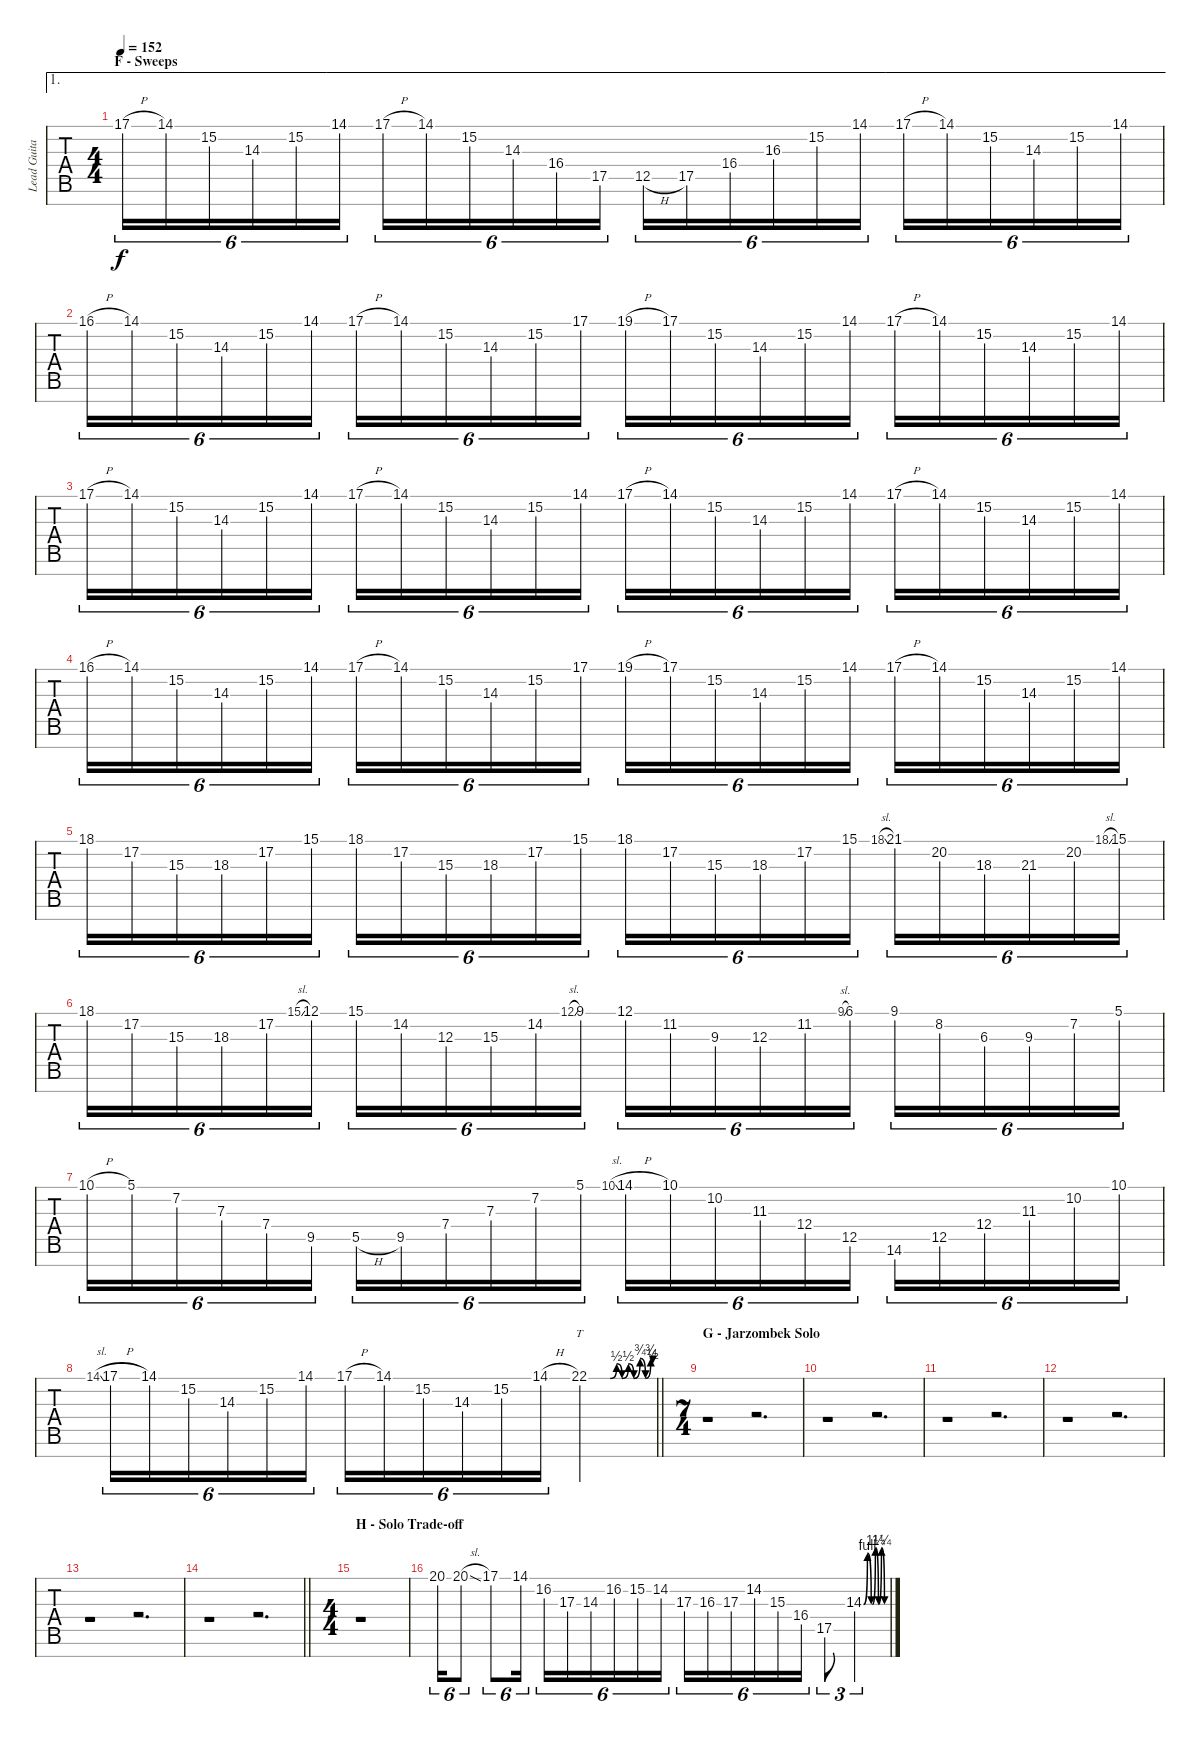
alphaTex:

\track ("Lead Guitar (Jeff Loomis)" "Lead Guita") {instrument overdrivenguitar}
\staff {tabs}
\tuning (Eb4 Bb3 Gb3 Db3 Ab2 Eb2 Bb1) {hide}
\ae 1
\ts (4 4)
\section ("" "F - Sweeps")
\tempo 152
\clef f4
\ks aminor
17.1{h}.16{tu (6 4) dy f} 14.1.16{tu (6 4)} 15.2.16{tu (6 4)} 14.3.16{tu (6 4)} 15.2.16{tu (6 4)} 14.1.16{tu (6 4)} 17.1{h}.16{tu (6 4)} 14.1.16{tu (6 4)} 15.2.16{tu (6 4)} 14.3.16{tu (6 4)} 16.4.16{tu (6 4)} 17.5.16{tu (6 4)} 12.5{h}.16{tu (6 4)} 17.5.16{tu (6 4)} 16.4.16{tu (6 4)} 16.3.16{tu (6 4)} 15.2.16{tu (6 4)} 14.1.16{tu (6 4)} 17.1{h}.16{tu (6 4)} 14.1.16{tu (6 4)} 15.2.16{tu (6 4)} 14.3.16{tu (6 4)} 15.2.16{tu (6 4)} 14.1.16{tu (6 4)} |
16.1{h}.16{tu (6 4)} 14.1.16{tu (6 4)} 15.2.16{tu (6 4)} 14.3.16{tu (6 4)} 15.2.16{tu (6 4)} 14.1.16{tu (6 4)} 17.1{h}.16{tu (6 4)} 14.1.16{tu (6 4)} 15.2.16{tu (6 4)} 14.3.16{tu (6 4)} 15.2.16{tu (6 4)} 17.1.16{tu (6 4)} 19.1{h}.16{tu (6 4)} 17.1.16{tu (6 4)} 15.2.16{tu (6 4)} 14.3.16{tu (6 4)} 15.2.16{tu (6 4)} 14.1.16{tu (6 4)} 17.1{h}.16{tu (6 4)} 14.1.16{tu (6 4)} 15.2.16{tu (6 4)} 14.3.16{tu (6 4)} 15.2.16{tu (6 4)} 14.1.16{tu (6 4)} |
17.1{h}.16{tu (6 4)} 14.1.16{tu (6 4)} 15.2.16{tu (6 4)} 14.3.16{tu (6 4)} 15.2.16{tu (6 4)} 14.1.16{tu (6 4)} 17.1{h}.16{tu (6 4)} 14.1.16{tu (6 4)} 15.2.16{tu (6 4)} 14.3.16{tu (6 4)} 15.2.16{tu (6 4)} 14.1.16{tu (6 4)} 17.1{h}.16{tu (6 4)} 14.1.16{tu (6 4)} 15.2.16{tu (6 4)} 14.3.16{tu (6 4)} 15.2.16{tu (6 4)} 14.1.16{tu (6 4)} 17.1{h}.16{tu (6 4)} 14.1.16{tu (6 4)} 15.2.16{tu (6 4)} 14.3.16{tu (6 4)} 15.2.16{tu (6 4)} 14.1.16{tu (6 4)} |
16.1{h}.16{tu (6 4)} 14.1.16{tu (6 4)} 15.2.16{tu (6 4)} 14.3.16{tu (6 4)} 15.2.16{tu (6 4)} 14.1.16{tu (6 4)} 17.1{h}.16{tu (6 4)} 14.1.16{tu (6 4)} 15.2.16{tu (6 4)} 14.3.16{tu (6 4)} 15.2.16{tu (6 4)} 17.1.16{tu (6 4)} 19.1{h}.16{tu (6 4)} 17.1.16{tu (6 4)} 15.2.16{tu (6 4)} 14.3.16{tu (6 4)} 15.2.16{tu (6 4)} 14.1.16{tu (6 4)} 17.1{h}.16{tu (6 4)} 14.1.16{tu (6 4)} 15.2.16{tu (6 4)} 14.3.16{tu (6 4)} 15.2.16{tu (6 4)} 14.1.16{tu (6 4)} |
18.1.16{tu (6 4)} 17.2.16{tu (6 4)} 15.3.16{tu (6 4)} 18.3.16{tu (6 4)} 17.2.16{tu (6 4)} 15.1.16{tu (6 4)} 18.1.16{tu (6 4)} 17.2.16{tu (6 4)} 15.3.16{tu (6 4)} 18.3.16{tu (6 4)} 17.2.16{tu (6 4)} 15.1.16{tu (6 4)} 18.1.16{tu (6 4)} 17.2.16{tu (6 4)} 15.3.16{tu (6 4)} 18.3.16{tu (6 4)} 17.2.16{tu (6 4)} 15.1.16{tu (6 4)} 18.1{sl}.8{gr onbeat} 21.1.16{tu (6 4)} 20.2.16{tu (6 4)} 18.3.16{tu (6 4)} 21.3.16{tu (6 4)} 20.2.16{tu (6 4)} 18.1{sl}.8{gr onbeat} 15.1.16{tu (6 4)} |
18.1.16{tu (6 4)} 17.2.16{tu (6 4)} 15.3.16{tu (6 4)} 18.3.16{tu (6 4)} 17.2.16{tu (6 4)} 15.1{sl}.8{gr onbeat} 12.1.16{tu (6 4)} 15.1.16{tu (6 4)} 14.2.16{tu (6 4)} 12.3.16{tu (6 4)} 15.3.16{tu (6 4)} 14.2.16{tu (6 4)} 12.1{sl}.8{gr onbeat} 9.1.16{tu (6 4)} 12.1.16{tu (6 4)} 11.2.16{tu (6 4)} 9.3.16{tu (6 4)} 12.3.16{tu (6 4)} 11.2.16{tu (6 4)} 9.1{sl}.8{gr onbeat} 6.1.16{tu (6 4)} 9.1.16{tu (6 4)} 8.2.16{tu (6 4)} 6.3.16{tu (6 4)} 9.3.16{tu (6 4)} 7.2.16{tu (6 4)} 5.1.16{tu (6 4)} |
10.1{h}.16{tu (6 4)} 5.1.16{tu (6 4)} 7.2.16{tu (6 4)} 7.3.16{tu (6 4)} 7.4.16{tu (6 4)} 9.5.16{tu (6 4)} 5.5{h}.16{tu (6 4)} 9.5.16{tu (6 4)} 7.4.16{tu (6 4)} 7.3.16{tu (6 4)} 7.2.16{tu (6 4)} 5.1.16{tu (6 4)} 10.1{sl}.8{gr onbeat} 14.1{h}.16{tu (6 4)} 10.1.16{tu (6 4)} 10.2.16{tu (6 4)} 11.3.16{tu (6 4)} 12.4.16{tu (6 4)} 12.5.16{tu (6 4)} 14.6.16{tu (6 4)} 12.5.16{tu (6 4)} 12.4.16{tu (6 4)} 11.3.16{tu (6 4)} 10.2.16{tu (6 4)} 10.1.16{tu (6 4)} |
\barLineRight lightlight
14.1{sl}.8{gr onbeat} 17.1{h}.16{tu (6 4)} 14.1.16{tu (6 4)} 15.2.16{tu (6 4)} 14.3.16{tu (6 4)} 15.2.16{tu (6 4)} 14.1.16{tu (6 4)} 17.1{h}.16{tu (6 4)} 14.1.16{tu (6 4)} 15.2.16{tu (6 4)} 14.3.16{tu (6 4)} 15.2.16{tu (6 4)} 14.1{h}.16{tu (6 4)} 22.1{be (custom 0 0 20 0 26 2 31 0 37 2 42 0 48 3 53 0 58 3 60 2)}.2{tt} |
\ts (7 4)
\section ("" "G - Jarzombek Solo")
r.1 r.2{d} |
r.1 r.2{d} |
r.1 r.2{d} |
r.1 r.2{d} |
r.1 r.2{d} |
\barLineRight lightlight
r.1 r.2{d} |
\ts (4 4)
\section ("" "H - Solo Trade-off")
r.1 |
20.1.16{tu (6 4)} 20.1{sl}.8{tu (6 4)} 17.1.8{tu (6 4)} 14.1.16{tu (6 4)} 16.2.16{tu (6 4)} 17.3.16{tu (6 4)} 14.3.16{tu (6 4)} 16.2.16{tu (6 4)} 15.2.16{tu (6 4)} 14.2.16{tu (6 4)} 17.3.16{tu (6 4)} 16.3.16{tu (6 4)} 17.3.16{tu (6 4)} 14.2.16{tu (6 4)} 15.3.16{tu (6 4)} 16.4.16{tu (6 4)} 17.5.8{tu (3 2)} 14.3{be (custom 0 0 10 4 20 0 23 0 31 5 39 0 47 5 55 0 60 0)}.4{tu (3 2)}
